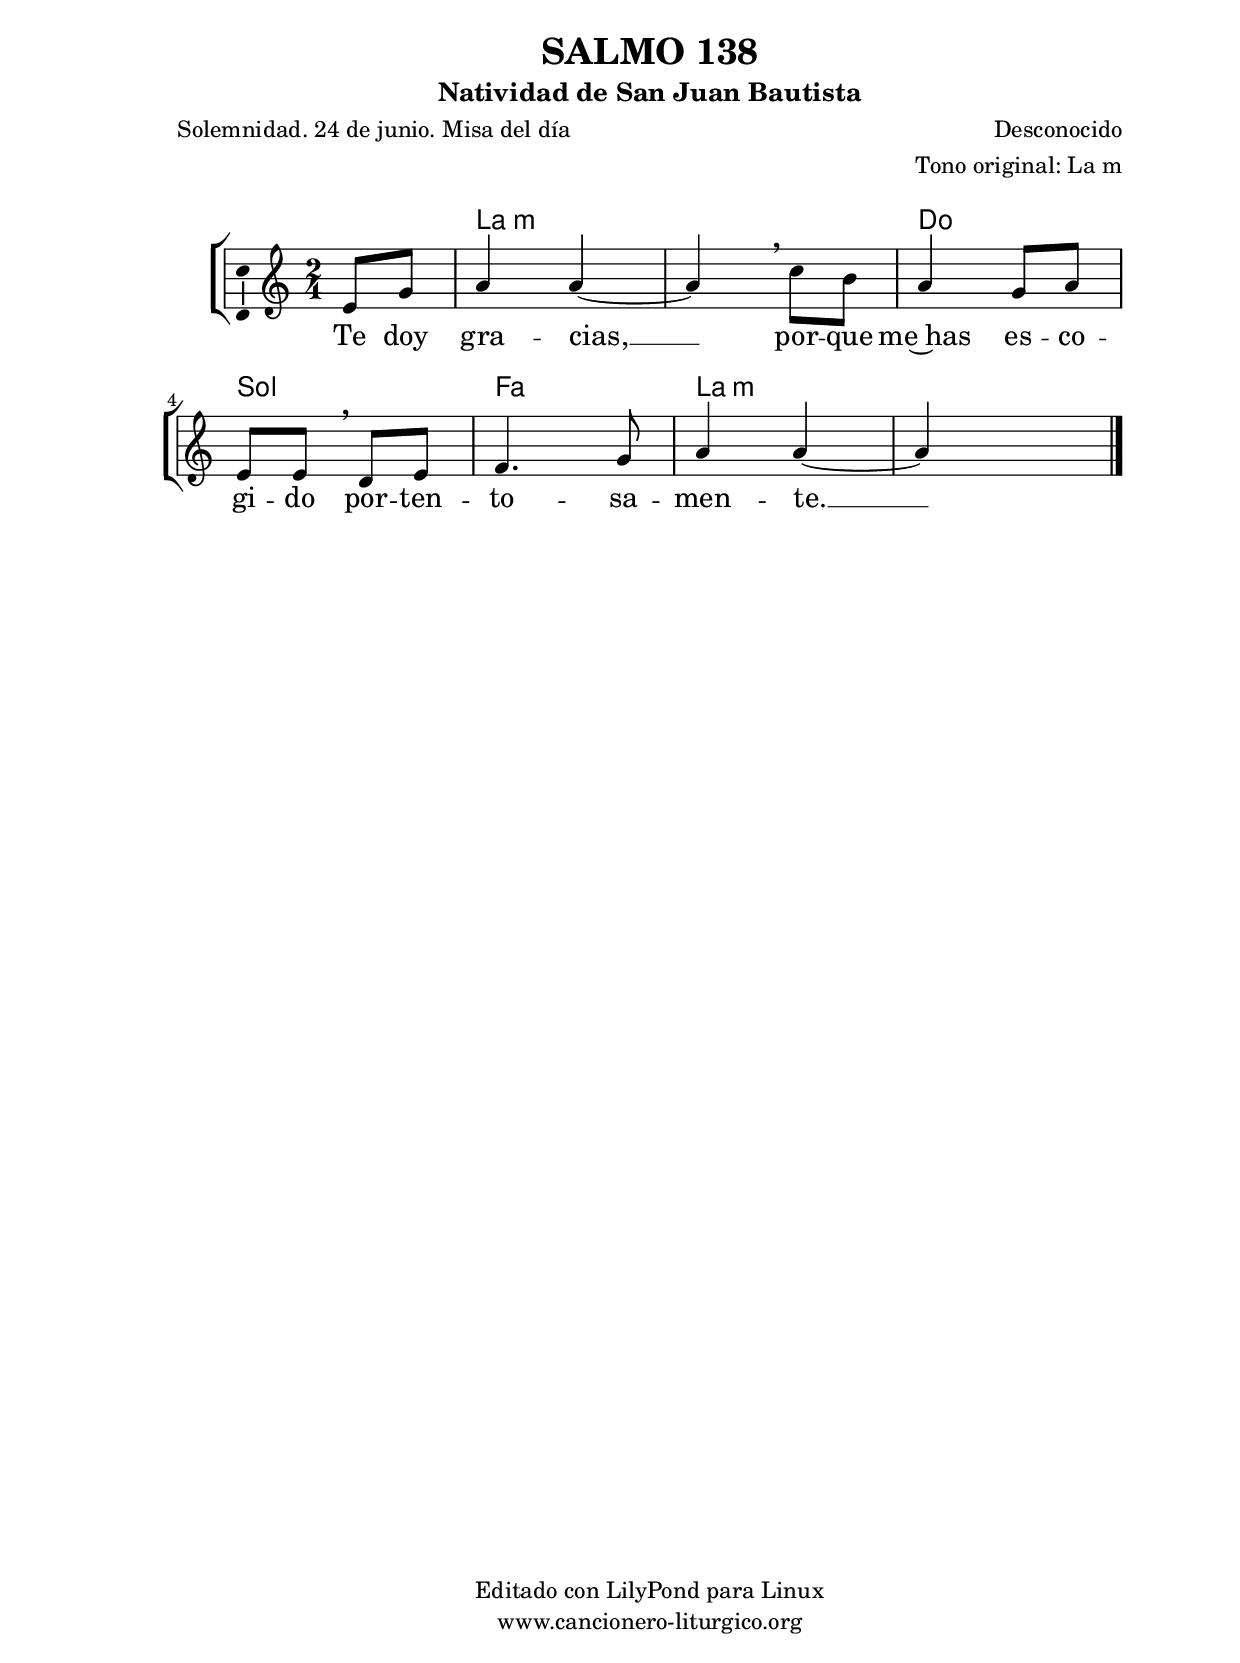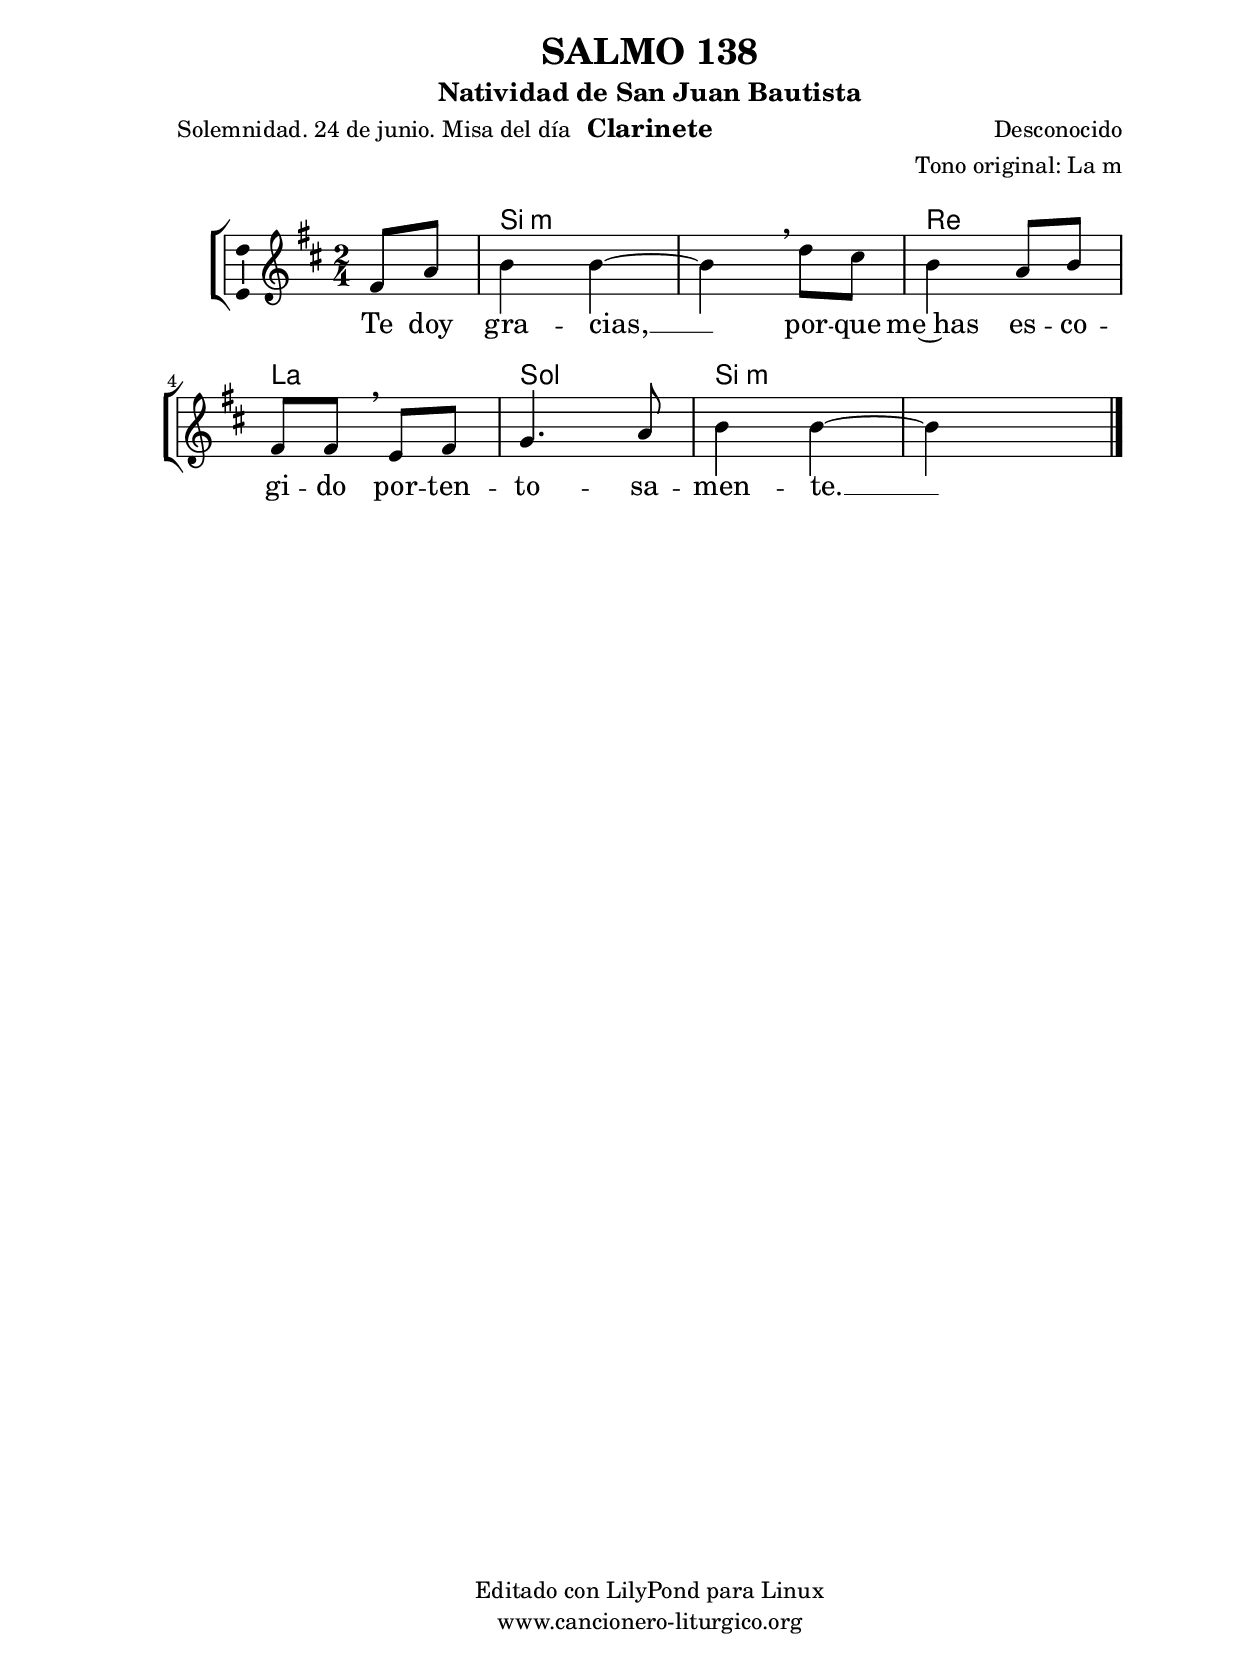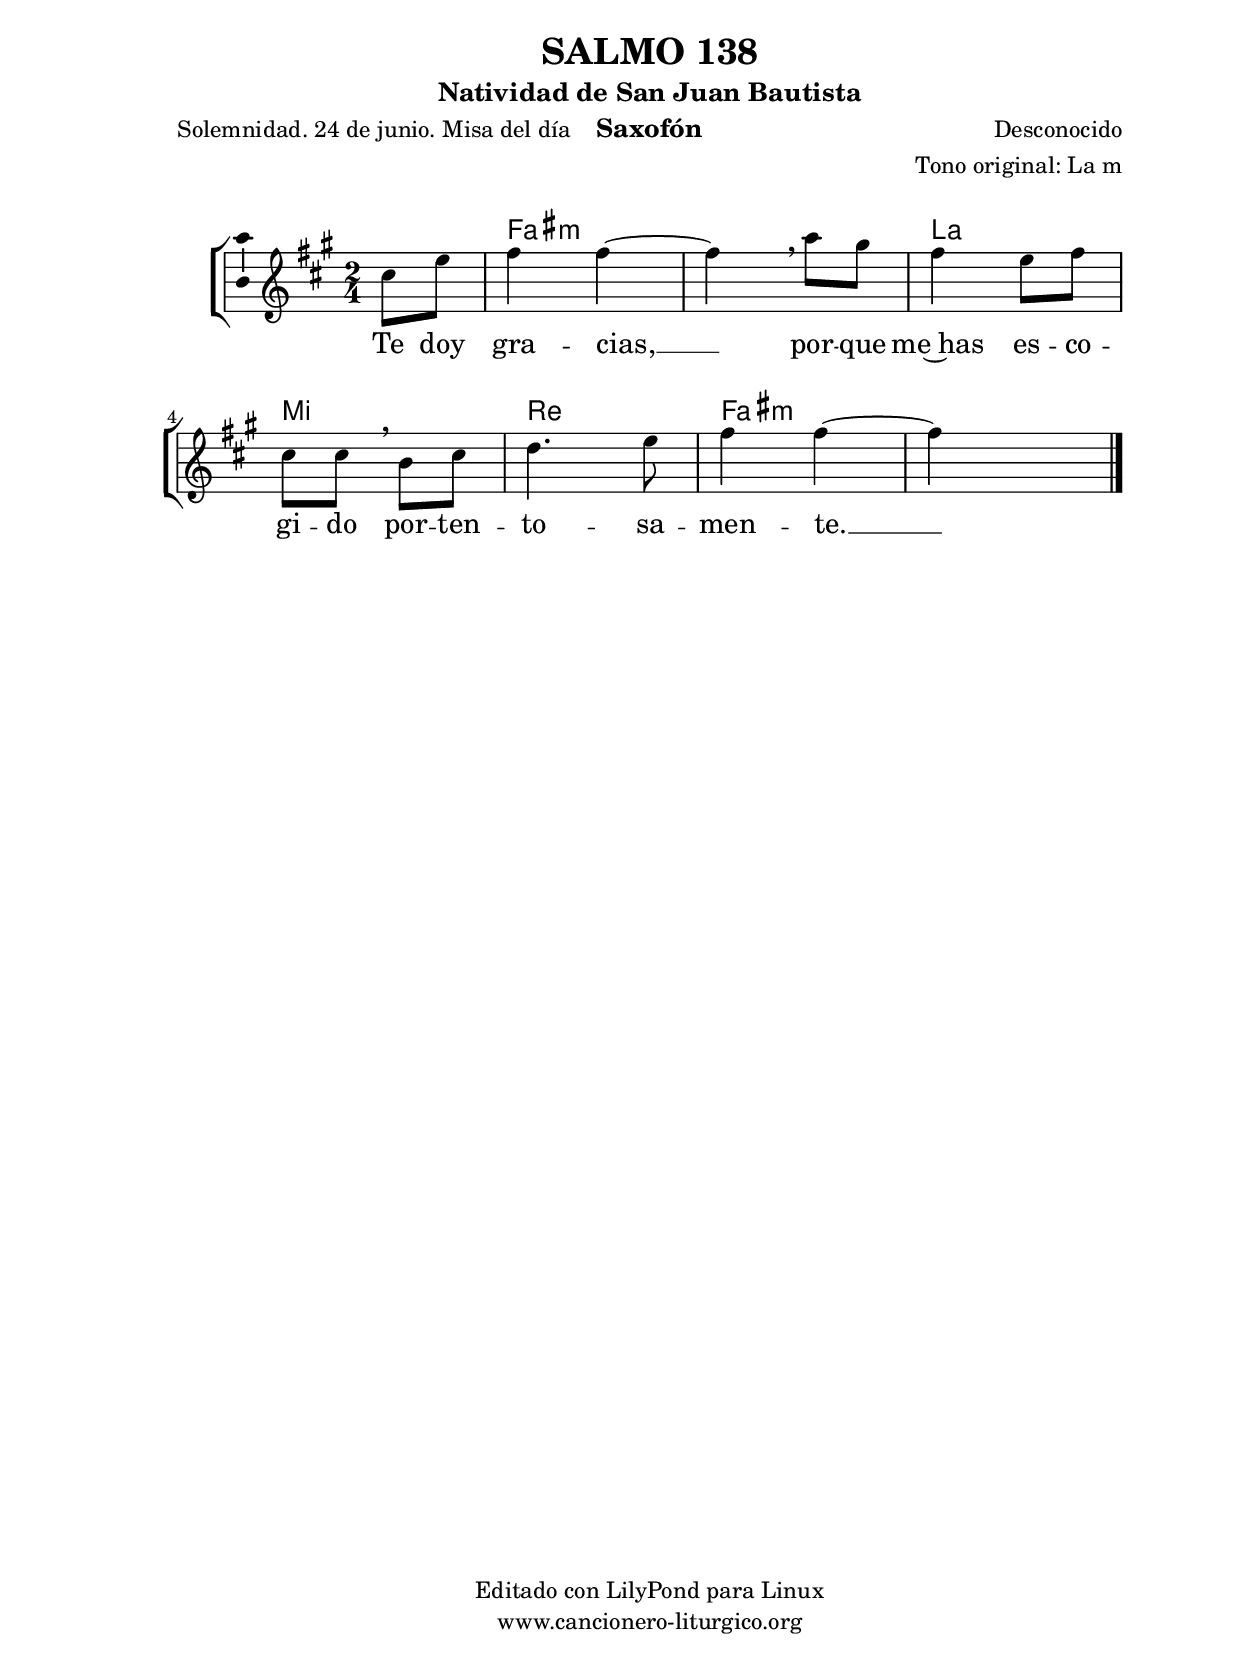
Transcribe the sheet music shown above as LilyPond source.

%
%para convertir .midi en .wav:
%timidity filename.midi -Ow -o finename.wav
%
%
%Para convertir de .wav a .mp3:
%lame -h -m j filename.wav
%
%
%para escuchar el midi:
%timidity nombrefichero.midi
%


%versión de lilypond para la que se ha escrito esta partitura:
\version "2.16.0"

	%Tamaño papel
	#(set-default-paper-size "a4")
	%Tamaño partitura
	#(set-global-staff-size 20)
	%No responde al pulsar sobre una nota
	#(ly:set-option 'point-and-click #f)

%parámetros del encabezamiento:
\header {
	title = "SALMO 138"
	subtitle = "Natividad de San Juan Bautista"
	composer = "Desconocido"
	poet = "Solemnidad. 24 de junio. Misa del día"
	meter = ""
	arranger = "Tono original: La m"
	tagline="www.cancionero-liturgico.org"
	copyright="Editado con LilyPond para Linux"
	tiempo = ""
	usos = "Salmo"
	letra = "Te doy gracias, porque me has escogido portentosamente."
	}

%parámetros asociados al papel:
\paper  {
	oddHeaderMarkup = \markup {\fill-line { \on-the-fly #not-first-page \fromproperty #'header:title \on-the-fly #not-first-page \fromproperty #'header:composer }}
	evenHeaderMarkup = \markup {\fill-line { \fromproperty #'header:composer \fromproperty #'header:title }}
	#(set-paper-size "a4")
	print-page-number = ##f
	first-page-number = 1
	print-first-page-number = ##f
%	head-separation = 3.0 \cm
	top-margin = 2.0 \cm
	bottom-margin = 0.5\cm
%%%	bottom-margin = -1.0\cm
	left-margin = 3.0 \cm
	line-width = 16.0 \cm 
	indent = 8\mm
	interscoreline = 2.\mm
	between-system-space = 15\mm
%	para que las partituras no llenen la hoja:
	ragged-bottom = ##t
%	idem para la última hoja:
	ragged-last-bottom = ##f
%	para que las partituras llenen el ancho del papel:
	ragged-last = ##f
	after-title-space = 2.5 \cm
%page-count=1
%system-count=8

	%Flexible Vertical Spacing
%	markup-markup-spacing =
%	#'((basic-distance . 15) (minimum-distance . 15) (padding . 3))
	markup-system-spacing =
	#'((basic-distance . 15) (minimum-distance . 15) (padding . 3))
	system-system-spacing =
	#'((basic-distance . 15) (minimum-distance . 15) (padding . 3))
	score-system-spacing =
	#'((basic-distance . 15) (minimum-distance . 15) (padding . 5))
%	top-system-spacing = % header
%	#'((basic-distance . 8) (minimum-distance . 0) (padding . 3))
%	top-markup-spacing =
%	#'((basic-distance . 20) (minimum-distance . 20) (padding . 3))
	last-bottom-spacing = % footer
	#'((basic-distance . 5) (minimum-distance . 5) (padding . 3))
%	score-markup-spacing =
%	#'((basic-distance . 16) (minimum-distance . 13) (padding . 3))

	}


%parámetros que afectan a toda la partitura:
global =  {
	%clave de sol (G):
	\clef G
	%armadura:
%	\transpose aes g
	\key a \minor
	\tempo 4=80
	\set Score.tempoHideNote = ##t
	}


acordes = {
	\italianChords
	\chordmode {
%	\transpose aes g
{

s4
a2:m a:m c g f a:m a:m

	}
	}
}

melodia = 
%	\transpose aes g
{
	\relative c'{

\time 2/4
\partial4 e8 g
a4 a~
a4 \breathe c8 b
a4 g8 a
e8 e \breathe d e
f4. g8
a4 a~
a4 s4

	\bar "|."
	}
	}


texto = \lyricmode {
Te doy gra -- cias, __
por -- que me~has es -- co -- gi -- do por -- ten -- to -- sa -- men -- te. __
	}


acordesStaff = \context ChordNames = acordesStaff <<
	\set chordChanges = ##t
	\acordes
	>>


vozStaff = \context Voice = vozStaff
\with {\consists "Ambitus_engraver"}
<<
%	\set Staff.instrumentName = ""
%	\set Staff.shortInstrumentName = ""
%	\set Staff.midiInstrument = #"clarinet"
%	\set Staff.midiInstrument = #"cello"
%	\set Staff.midiInstrument = #"flute"
	\set Staff.midiInstrument = #"electric guitar (jazz)"
%	\set Staff.midiInstrument = #"english horn"
%	\set Staff.midiInstrument = #"violin"
%	\set Staff.midiInstrument = #"glockenspiel"
	\set Staff.midiMinimumVolume = #0.7
	\set Staff.midiMaximumVolume = #0.9
	\global
	\melodia
	>>


textoStaff = \context Lyrics = textoStaff <<
	\lyricsto vozStaff \texto
	>>

\book {
	\score {
		\context ChoirStaff {
			\override StaffGroup.SystemStartBracket #'collapse-height = #1
			\override Score.SystemStartBar #'collapse-height = #1
			<<
			\acordesStaff
			\vozStaff
			\textoStaff
			>>
			}
		\layout {
	    		\context {
				\Lyrics
				\override LyricText #'font-size = #2
				}
	   		 \context {
				\Score
				%fontSize = #3
				\override StaffSymbol #'staff-space = #(magstep +3)
				%\override Beam #'thickness = #0.55
				%\override SpacingSpanner #'spacing-increment = #1.0
				%\override Slur #'height-limit = #1.5
				}
			}
		}
	\score {
		\unfoldRepeats
		\context ChoirStaff {
			<<
			\acordesStaff
			\vozStaff
			>>
			}
		\midi {
	  		\context {
	  			\Score
				tempoWholesPerMinute = #(ly:make-moment 70 4)
				}
			}
		}
	}

%Partitura para clarinete
#(define output-suffix "C")
\book {
	\header{
		instrument = "Clarinete"
		}
	\score {
		\context ChoirStaff {
			\override StaffGroup.SystemStartBracket #'collapse-height = #1
			\override Score.SystemStartBar #'collapse-height = #1
\transpose c d
			<<
			\acordesStaff
			\vozStaff
			\textoStaff
			>>
			}
		\layout {
	    		\context {
				\Lyrics
				\override LyricText #'font-size = #2
				}
	   		 \context {
				\Score
				%fontSize = #3
				\override StaffSymbol #'staff-space = #(magstep +3)
				%\override Beam #'thickness = #0.55
				%\override SpacingSpanner #'spacing-increment = #1.0
				%\override Slur #'height-limit = #1.5
				}
			}
		}
	}

%Partitura para saxofón
#(define output-suffix "S")
\book {
	\header{
		instrument = "Saxofón"
		}
	\score {
		\context ChoirStaff {
			\override StaffGroup.SystemStartBracket #'collapse-height = #1
			\override Score.SystemStartBar #'collapse-height = #1
\transpose c a
			<<
			\acordesStaff
			\vozStaff
			\textoStaff
			>>
			}
		\layout {
	    		\context {
				\Lyrics
				\override LyricText #'font-size = #2
				}
	   		 \context {
				\Score
				%fontSize = #3
				\override StaffSymbol #'staff-space = #(magstep +3)
				%\override Beam #'thickness = #0.55
				%\override SpacingSpanner #'spacing-increment = #1.0
				%\override Slur #'height-limit = #1.5
				}
			}
		}
	}

